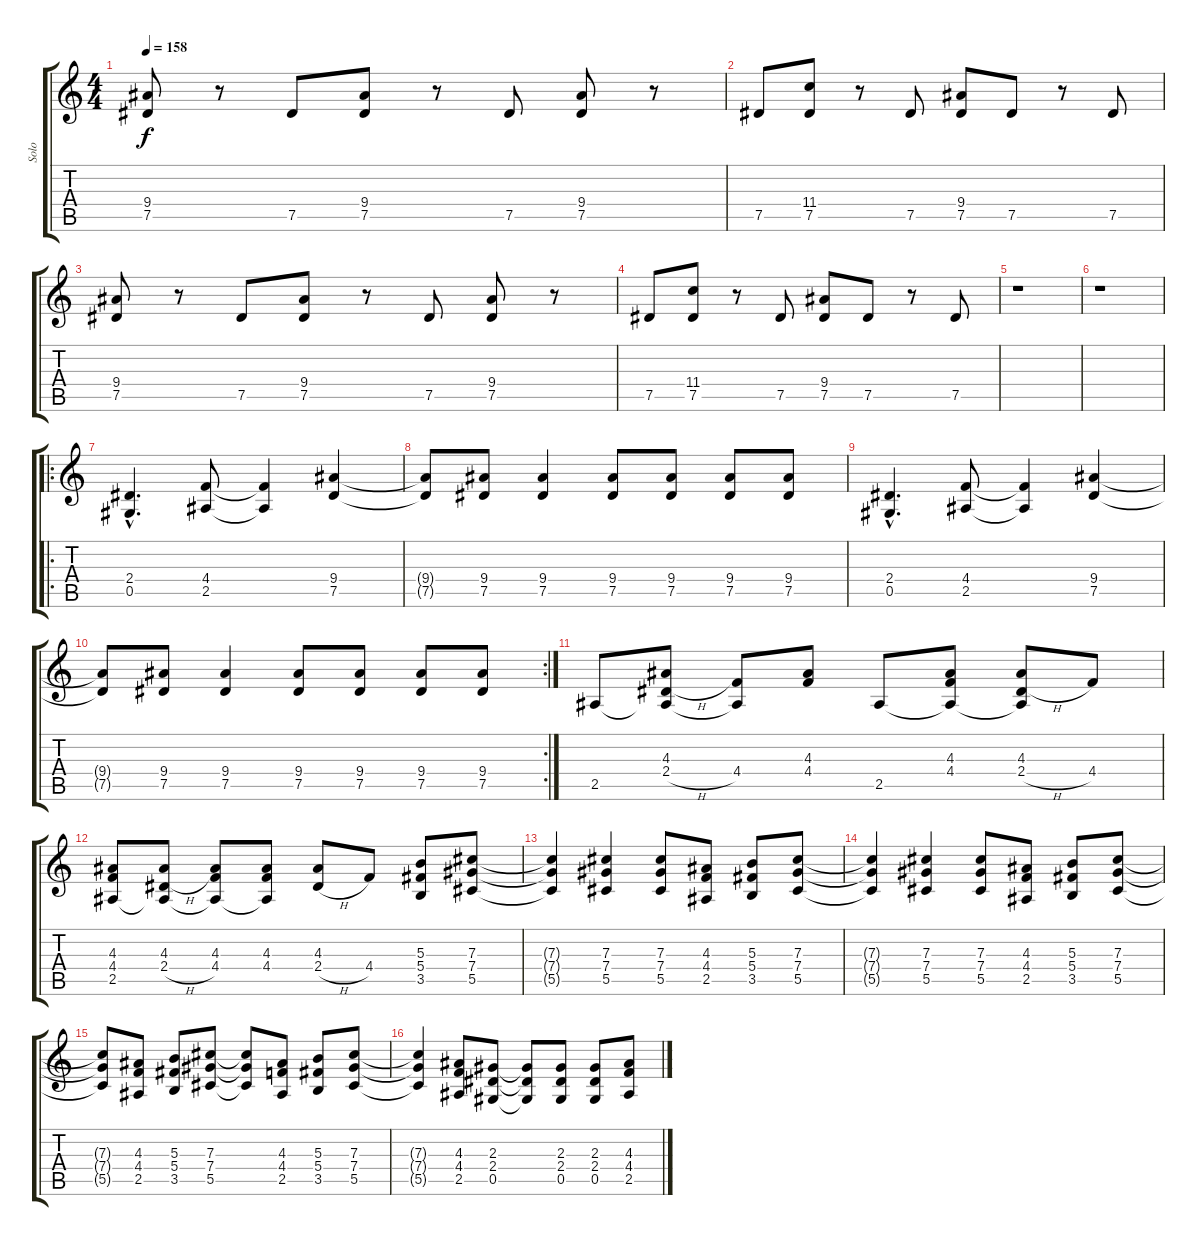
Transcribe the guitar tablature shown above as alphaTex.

\track ("Solo" "Solo") {instrument distortionguitar}
\staff {score tabs}
\tuning (Eb4 Bb3 Gb3 Db3 Ab2 Eb2) {hide}
\ts (4 4)
\tempo 158
\clef g2
\ks c
(9.4 7.5).8{dy f} r.8 7.5.8 (9.4 7.5).8 r.8 7.5.8 (9.4 7.5).8 r.8 |
7.5.8 (11.4 7.5).8 r.8 7.5.8 (9.4 7.5).8 7.5.8 r.8 7.5.8 |
(9.4 7.5).8 r.8 7.5.8 (9.4 7.5).8 r.8 7.5.8 (9.4 7.5).8 r.8 |
7.5.8 (11.4 7.5).8 r.8 7.5.8 (9.4 7.5).8 7.5.8 r.8 7.5.8 |
r.1 |
r.1 |
\ro
(2.4{hac} 0.5{hac}).4{d} (4.4 2.5).8 (4.4{t} 2.5{t}).4 (9.4 7.5).4 |
(9.4{t} 7.5{t}).8 (9.4 7.5).8 (9.4 7.5).4 (9.4 7.5).8 (9.4 7.5).8 (9.4 7.5).8 (9.4 7.5).8 |
(2.4{hac} 0.5{hac}).4{d} (4.4 2.5).8 (4.4{t} 2.5{t}).4 (9.4 7.5).4 |
\rc 2
(9.4{t} 7.5{t}).8 (9.4 7.5).8 (9.4 7.5).4 (9.4 7.5).8 (9.4 7.5).8 (9.4 7.5).8 (9.4 7.5).8 |
2.5.8 (4.3 2.4{h} 2.5{t}).8 (4.4 2.5{t}).8 (4.3 4.4).8 2.5.8 (4.3 4.4 2.5{t}).8 (4.3 2.4{h} 2.5{t}).8 4.4.8 |
(4.3 4.4 2.5).8 (4.3 2.4{h} 2.5{t}).8 (4.3 4.4 2.5{t}).8 (4.3 4.4 2.5{t}).8 (4.3 2.4{h}).8 4.4.8 (5.3 5.4 3.5).8 (7.3 7.4 5.5).8 |
(7.3{t} 7.4{t} 5.5{t}).4 (7.3 7.4 5.5).4 (7.3 7.4 5.5).8 (4.3 4.4 2.5).8 (5.3 5.4 3.5).8 (7.3 7.4 5.5).8 |
(7.3{t} 7.4{t} 5.5{t}).4 (7.3 7.4 5.5).4 (7.3 7.4 5.5).8 (4.3 4.4 2.5).8 (5.3 5.4 3.5).8 (7.3 7.4 5.5).8 |
(7.3{t} 7.4{t} 5.5{t}).8 (4.3 4.4 2.5).8 (5.3 5.4 3.5).8 (7.3 7.4 5.5).8 (7.3{t} 7.4{t} 5.5{t}).8 (4.3 4.4 2.5).8 (5.3 5.4 3.5).8 (7.3 7.4 5.5).8 |
(7.3{t} 7.4{t} 5.5{t}).4 (4.3 4.4 2.5).8 (2.3 2.4 0.5).8 (2.3{t} 2.4{t} 0.5{t}).8 (2.3 2.4 0.5).8 (2.3 2.4 0.5).8 (4.3 4.4 2.5).8
